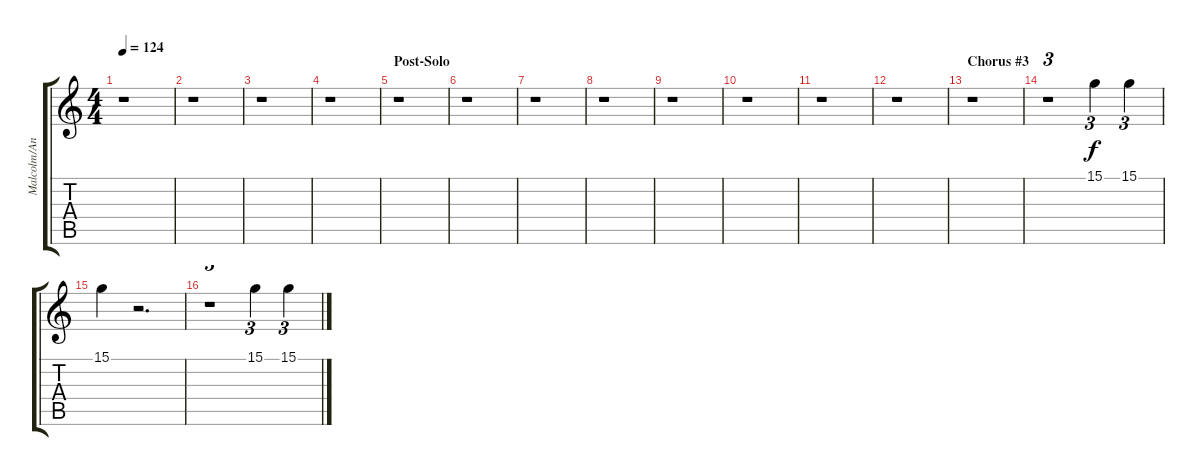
\track ("Malcolm/Angus/Cliff (???)" "Malcolm/An") {instrument lead2sawtooth}
\staff {score tabs}
\tuning (E4 B3 G3 D3 A2 E2) {hide}
\ts (4 4)
\tempo 124
\clef g2
\ks c
r.1{dy f} |
r.1 |
r.1 |
r.1 |
\section ("" "Post-Solo")
r.1 |
r.1 |
r.1 |
r.1 |
r.1 |
r.1 |
r.1 |
r.1 |
\section ("" "Chorus #3")
r.1 |
r.1{tu (3 2)} 15.1.4{tu (3 2)} 15.1.4{tu (3 2)} |
15.1.4 r.2{d} |
r.1{tu (3 2)} 15.1.4{tu (3 2)} 15.1.4{tu (3 2)}
